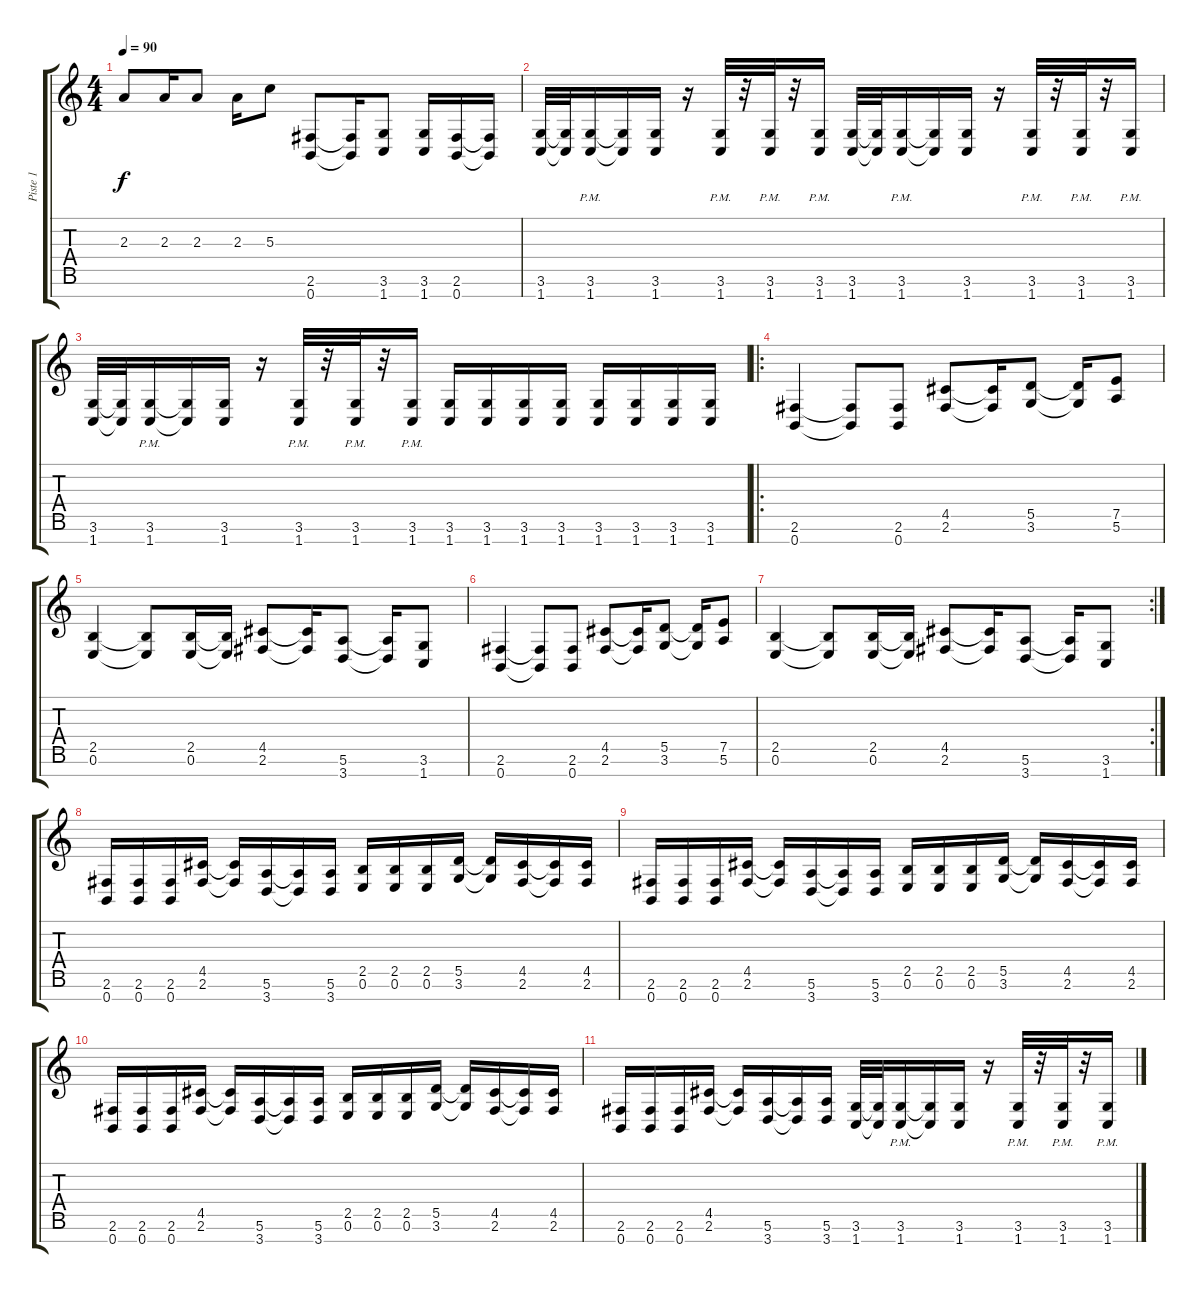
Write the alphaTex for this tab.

\track ("Piste 1" "Piste 1") {instrument distortionguitar}
\staff {score tabs}
\tuning (E4 B3 G3 D3 A2 E2 B1) {hide}
\ts (4 4)
\tempo 90
\clef g2
\ks c
2.3.8{dy f} 2.3.16 2.3.8 2.3.16 5.3.8 (2.6 0.7).8 (2.6{t} 0.7{t}).16 (3.6 1.7).8 (3.6 1.7).16 (2.6 0.7).16 (2.6{t} 0.7{t}).16 |
(3.6 1.7).32 (3.6{t} 1.7{t}).32 (3.6{pm} 1.7{pm}).16 (3.6{t} 1.7{t}).16 (3.6 1.7).16 r.16 (3.6{pm} 1.7{pm}).32 r.32 (3.6{pm} 1.7{pm}).32 r.32 (3.6{pm} 1.7{pm}).16 (3.6 1.7).32 (3.6{t} 1.7{t}).32 (3.6{pm} 1.7{pm}).16 (3.6{t} 1.7{t}).16 (3.6 1.7).16 r.16 (3.6{pm} 1.7{pm}).32 r.32 (3.6{pm} 1.7{pm}).32 r.32 (3.6{pm} 1.7{pm}).16 |
(3.6 1.7).32 (3.6{t} 1.7{t}).32 (3.6{pm} 1.7{pm}).16 (3.6{t} 1.7{t}).16 (3.6 1.7).16 r.16 (3.6{pm} 1.7{pm}).32 r.32 (3.6{pm} 1.7{pm}).32 r.32 (3.6{pm} 1.7{pm}).16 (3.6 1.7).16 (3.6 1.7).16 (3.6 1.7).16 (3.6 1.7).16 (3.6 1.7).16 (3.6 1.7).16 (3.6 1.7).16 (3.6 1.7).16 |
\ro
(2.6 0.7).4 (2.6{t} 0.7{t}).8 (2.6 0.7).8 (4.5 2.6).8 (4.5{t} 2.6{t}).16 (5.5 3.6).8 (5.5{t} 3.6{t}).16 (7.5 5.6).8 |
(2.5 0.6).4 (2.5{t} 0.6{t}).8 (2.5 0.6).16 (2.5{t} 0.6{t}).16 (4.5 2.6).8 (4.5{t} 2.6{t}).16 (5.6 3.7).8 (5.6{t} 3.7{t}).16 (3.6 1.7).8 |
(2.6 0.7).4 (2.6{t} 0.7{t}).8 (2.6 0.7).8 (4.5 2.6).8 (4.5{t} 2.6{t}).16 (5.5 3.6).8 (5.5{t} 3.6{t}).16 (7.5 5.6).8 |
\rc 2
(2.5 0.6).4 (2.5{t} 0.6{t}).8 (2.5 0.6).16 (2.5{t} 0.6{t}).16 (4.5 2.6).8 (4.5{t} 2.6{t}).16 (5.6 3.7).8 (5.6{t} 3.7{t}).16 (3.6 1.7).8 |
(2.6 0.7).16 (2.6 0.7).16 (2.6 0.7).16 (4.5 2.6).16 (4.5{t} 2.6{t}).16 (5.6 3.7).16 (5.6{t} 3.7{t}).16 (5.6 3.7).16 (2.5 0.6).16 (2.5 0.6).16 (2.5 0.6).16 (5.5 3.6).16 (5.5{t} 3.6{t}).16 (4.5 2.6).16 (4.5{t} 2.6{t}).16 (4.5 2.6).16 |
(2.6 0.7).16 (2.6 0.7).16 (2.6 0.7).16 (4.5 2.6).16 (4.5{t} 2.6{t}).16 (5.6 3.7).16 (5.6{t} 3.7{t}).16 (5.6 3.7).16 (2.5 0.6).16 (2.5 0.6).16 (2.5 0.6).16 (5.5 3.6).16 (5.5{t} 3.6{t}).16 (4.5 2.6).16 (4.5{t} 2.6{t}).16 (4.5 2.6).16 |
(2.6 0.7).16 (2.6 0.7).16 (2.6 0.7).16 (4.5 2.6).16 (4.5{t} 2.6{t}).16 (5.6 3.7).16 (5.6{t} 3.7{t}).16 (5.6 3.7).16 (2.5 0.6).16 (2.5 0.6).16 (2.5 0.6).16 (5.5 3.6).16 (5.5{t} 3.6{t}).16 (4.5 2.6).16 (4.5{t} 2.6{t}).16 (4.5 2.6).16 |
(2.6 0.7).16 (2.6 0.7).16 (2.6 0.7).16 (4.5 2.6).16 (4.5{t} 2.6{t}).16 (5.6 3.7).16 (5.6{t} 3.7{t}).16 (5.6 3.7).16 (3.6 1.7).32 (3.6{t} 1.7{t}).32 (3.6{pm} 1.7{pm}).16 (3.6{t} 1.7{t}).16 (3.6 1.7).16 r.16 (3.6{pm} 1.7{pm}).32 r.32 (3.6{pm} 1.7{pm}).32 r.32 (3.6{pm} 1.7{pm}).16
